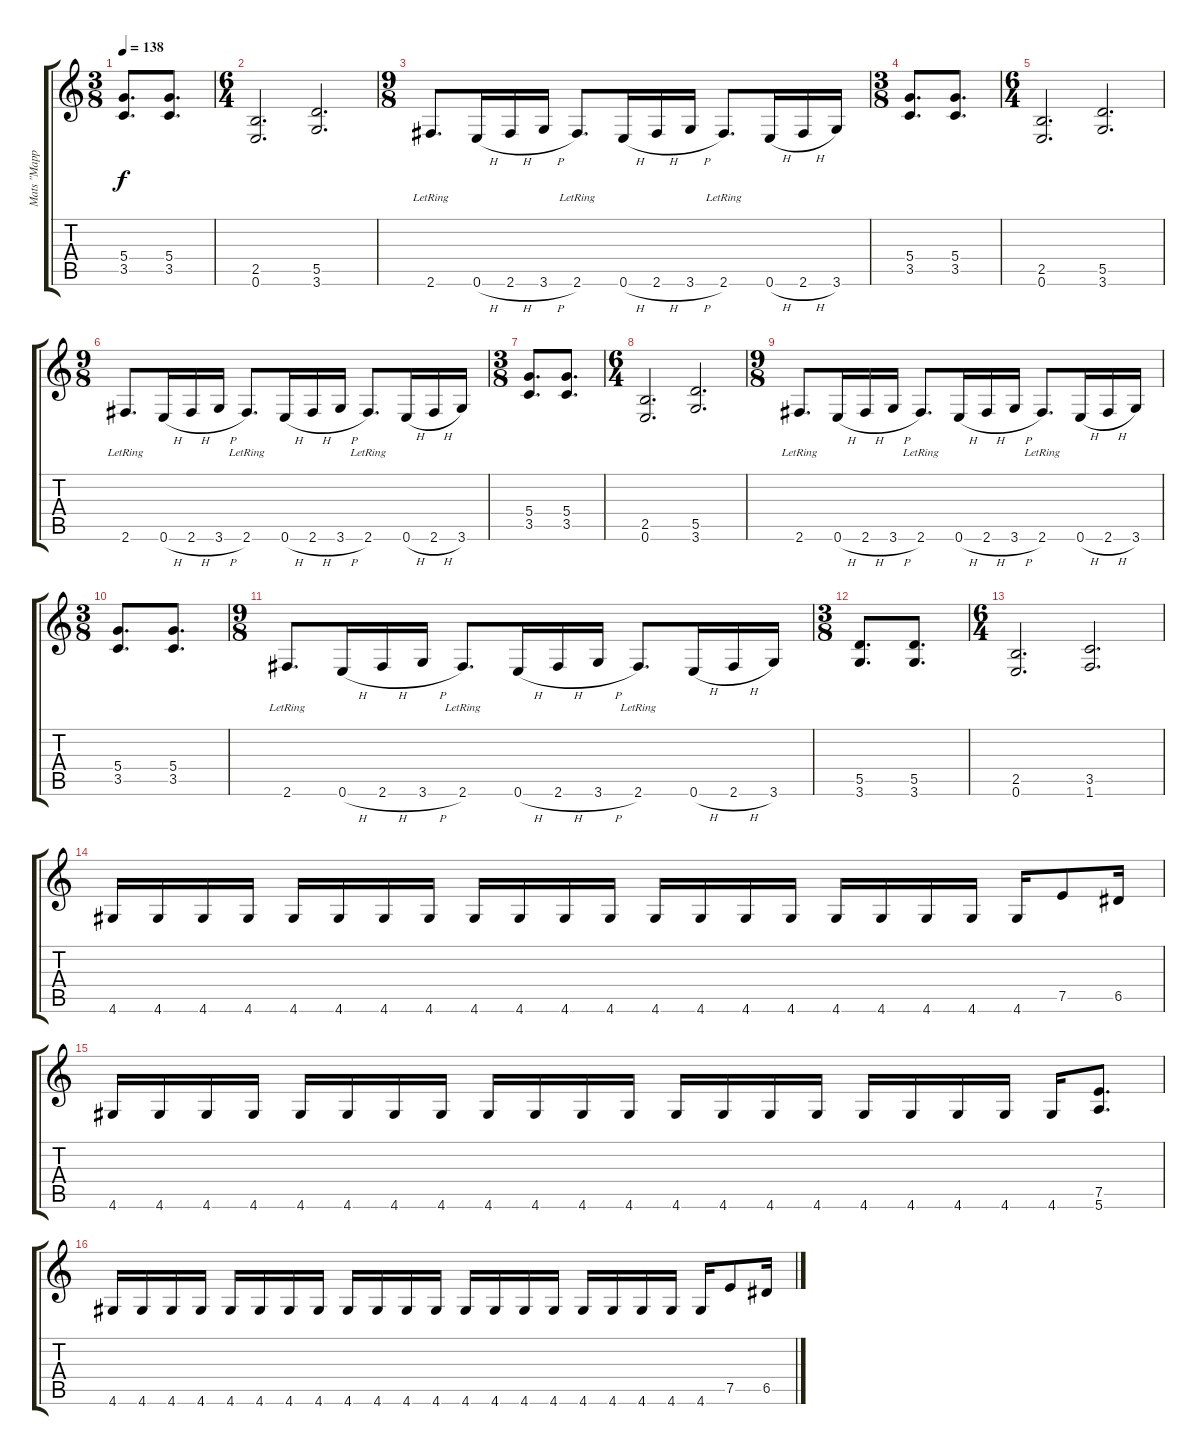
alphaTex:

\track ("Mats \"Mappe\" Bjorkman" "Mats \"Mapp") {instrument distortionguitar}
\staff {score tabs}
\tuning (E4 B3 G3 D3 A2 E2) {hide}
\ts (3 8)
\tempo 138
\clef g2
\ks c
(5.4 3.5).8{d dy f} (5.4 3.5).8{d} |
\ts (6 4)
(2.5 0.6).2{d} (5.5 3.6).2{d} |
\ts (9 8)
2.6{lr}.8{d} 0.6{h}.16 2.6{h}.16 3.6{h}.16 2.6{lr}.8{d} 0.6{h}.16 2.6{h}.16 3.6{h}.16 2.6{lr}.8{d} 0.6{h}.16 2.6{h}.16 3.6.16 |
\ts (3 8)
(5.4 3.5).8{d} (5.4 3.5).8{d} |
\ts (6 4)
(2.5 0.6).2{d} (5.5 3.6).2{d} |
\ts (9 8)
2.6{lr}.8{d} 0.6{h}.16 2.6{h}.16 3.6{h}.16 2.6{lr}.8{d} 0.6{h}.16 2.6{h}.16 3.6{h}.16 2.6{lr}.8{d} 0.6{h}.16 2.6{h}.16 3.6.16 |
\ts (3 8)
(5.4 3.5).8{d} (5.4 3.5).8{d} |
\ts (6 4)
(2.5 0.6).2{d} (5.5 3.6).2{d} |
\ts (9 8)
2.6{lr}.8{d} 0.6{h}.16 2.6{h}.16 3.6{h}.16 2.6{lr}.8{d} 0.6{h}.16 2.6{h}.16 3.6{h}.16 2.6{lr}.8{d} 0.6{h}.16 2.6{h}.16 3.6.16 |
\ts (3 8)
(5.4 3.5).8{d} (5.4 3.5).8{d} |
\ts (9 8)
2.6{lr}.8{d} 0.6{h}.16 2.6{h}.16 3.6{h}.16 2.6{lr}.8{d} 0.6{h}.16 2.6{h}.16 3.6{h}.16 2.6{lr}.8{d} 0.6{h}.16 2.6{h}.16 3.6.16 |
\ts (3 8)
(5.5 3.6).8{d} (5.5 3.6).8{d} |
\ts (6 4)
(2.5 0.6).2{d} (3.5 1.6).2{d} |
4.6.16 4.6.16 4.6.16 4.6.16 4.6.16 4.6.16 4.6.16 4.6.16 4.6.16 4.6.16 4.6.16 4.6.16 4.6.16 4.6.16 4.6.16 4.6.16 4.6.16 4.6.16 4.6.16 4.6.16 4.6.16 7.5.8 6.5.16 |
4.6.16 4.6.16 4.6.16 4.6.16 4.6.16 4.6.16 4.6.16 4.6.16 4.6.16 4.6.16 4.6.16 4.6.16 4.6.16 4.6.16 4.6.16 4.6.16 4.6.16 4.6.16 4.6.16 4.6.16 4.6.16 (7.5 5.6).8{d} |
4.6.16 4.6.16 4.6.16 4.6.16 4.6.16 4.6.16 4.6.16 4.6.16 4.6.16 4.6.16 4.6.16 4.6.16 4.6.16 4.6.16 4.6.16 4.6.16 4.6.16 4.6.16 4.6.16 4.6.16 4.6.16 7.5.8 6.5.16
